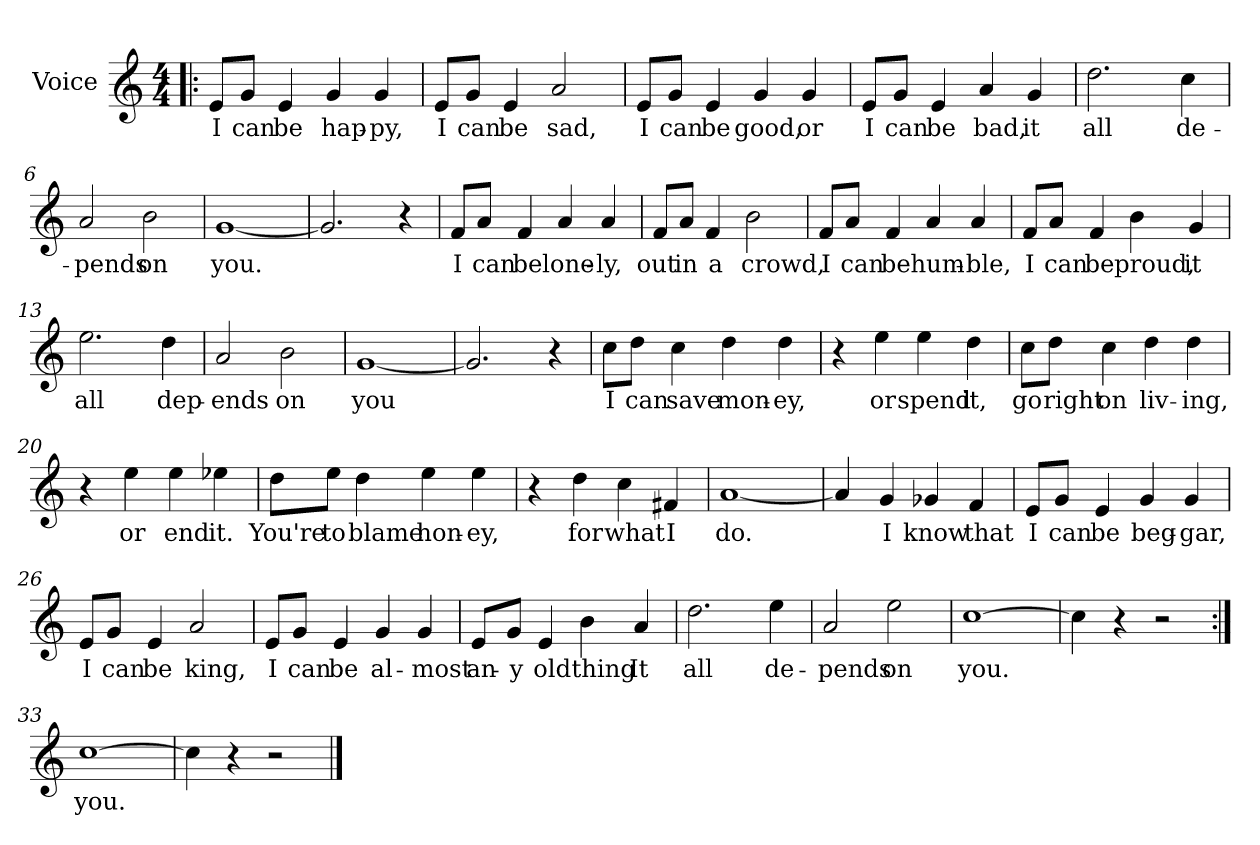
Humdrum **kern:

**kern	**text
*part1	*part1
*staff1	*staff1
*I"Voice	*
*clefG2	*
*k[]	*
*C:	*
*M4/4	*
=1!|:	=1!|:
8e/L	I
8g/J	can
4e/	be
4g/	hap-
4g/	-py,
=2	=2
8e/L	I
8g/J	can
4e/	be
2a/	sad,
=3	=3
8e/L	I
8g/J	can
4e/	be
4g/	good,
4g/	or
=4	=4
8e/L	I
8g/J	can
4e/	be
4a/	bad,
4g/	it
!!LO:LB:g=z
=5	=5
2.dd\	all
4cc\	de-
=6	=6
2a/	-pends
2b\	on
=7	=7
[1g	you.
=8	=8
2.g/]	.
4r	.
=9	=9
8f/L	I
8a/J	can
4f/	be
4a/	lone-
4a/	-ly,
=10	=10
8f/L	out
8a/J	in
4f/	a
2b\	crowd,
!!LO:LB:g=z
=11	=11
8f/L	I
8a/J	can
4f/	be
4a/	hum-
4a/	ble,
=12	=12
8f/L	I
8a/J	can
4f/	be
4b\	proud,
4g/	it
=13	=13
2.ee\	all
4dd\	dep-
=14	=14
2a/	-ends
2b\	on
=15	=15
[1g	you
!!LO:LB:g=z
=16	=16
2.g/]	.
4r	.
=17	=17
8cc\L	I
8dd\J	can
4cc\	save
4dd\	mon-
4dd\	ey,
=18	=18
4r	.
4ee\	or
4ee\	spend
4dd\	it,
=19	=19
8cc\L	go
8dd\J	right
4cc\	on
4dd\	liv-
4dd\	-ing,
!!LO:LB:g=z
=20	=20
4r	.
4ee\	or
4ee\	end
4ee-X\	it.
=21	=21
8dd\L	You're
8ee\J	to
4dd\	blame
4ee\	hon-
4ee\	-ey,
=22	=22
4r	.
4dd\	for
4cc\	what
4f#X/	I
=23	=23
[1a	do.
!!LO:LB:g=z
=24	=24
4a/]	.
4g/	I
4g-X/	know
4f/	that
=25	=25
8e/L	I
8g/J	can
4e/	be
4g/	beg-
4g/	-gar,
=26	=26
8e/L	I
8g/J	can
4e/	be
2a/	king,
=27	=27
8e/L	I
8g/J	can
4e/	be
4g/	al-
4g/	-most
!!LO:LB:g=z
=28	=28
8e/L	an-
8g/J	-y
4e/	old
4b\	thing
4a/	It
=29	=29
2.dd\	all
4ee\	de-
=30	=30
2a/	pends
2ee\	on
=31	=31
[1cc	you.
=32	=32
4cc\]	.
4r	.
2r	.
=33:|!	=33:|!
[1cc	you.
=34	=34
4cc\]	.
4r	.
2r	.
==	==
*-	*-
